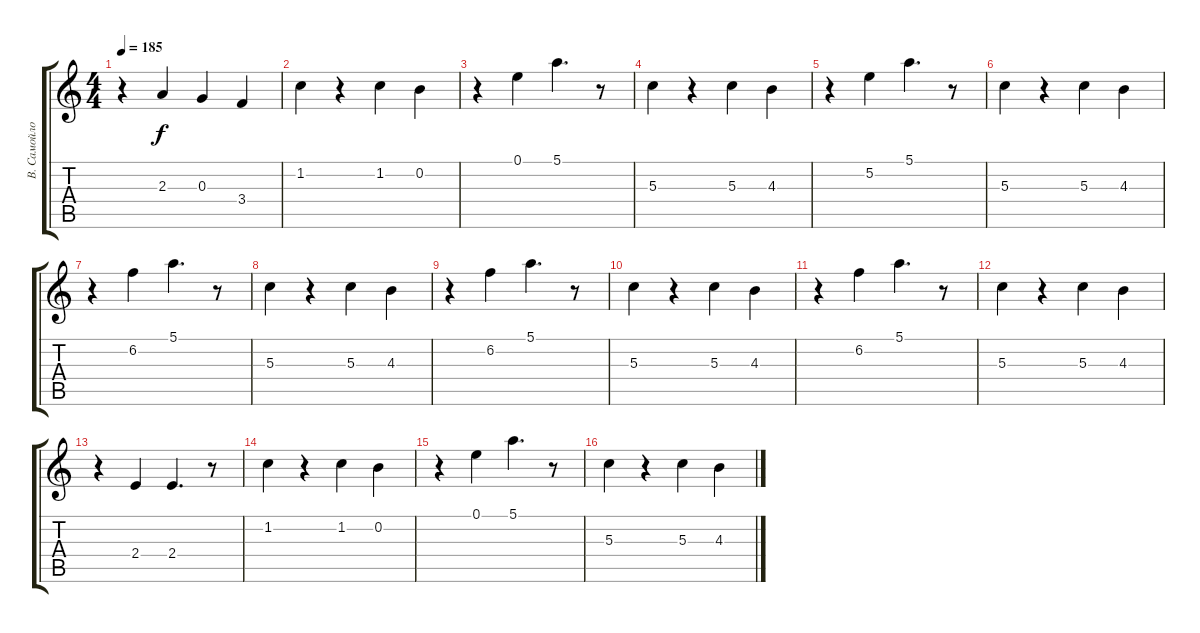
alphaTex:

\track ("В. Самойлов" "В. Самойло") {instrument distortionguitar}
\staff {score tabs}
\tuning (E4 B3 G3 D3 A2 E2) {hide}
\ts (4 4)
\tempo 185
\clef g2
\ks c
r.4{dy f} 2.3.4 0.3.4 3.4.4 |
1.2.4 r.4 1.2.4 0.2.4 |
r.4 0.1.4 5.1.4{d} r.8 |
5.3.4 r.4 5.3.4 4.3.4 |
r.4 5.2.4 5.1.4{d} r.8 |
5.3.4 r.4 5.3.4 4.3.4 |
r.4 6.2.4 5.1.4{d} r.8 |
5.3.4 r.4 5.3.4 4.3.4 |
r.4 6.2.4 5.1.4{d} r.8 |
5.3.4 r.4 5.3.4 4.3.4 |
r.4 6.2.4 5.1.4{d} r.8 |
5.3.4 r.4 5.3.4 4.3.4 |
r.4 2.4.4 2.4.4{d} r.8 |
1.2.4 r.4 1.2.4 0.2.4 |
r.4 0.1.4 5.1.4{d} r.8 |
5.3.4 r.4 5.3.4 4.3.4
